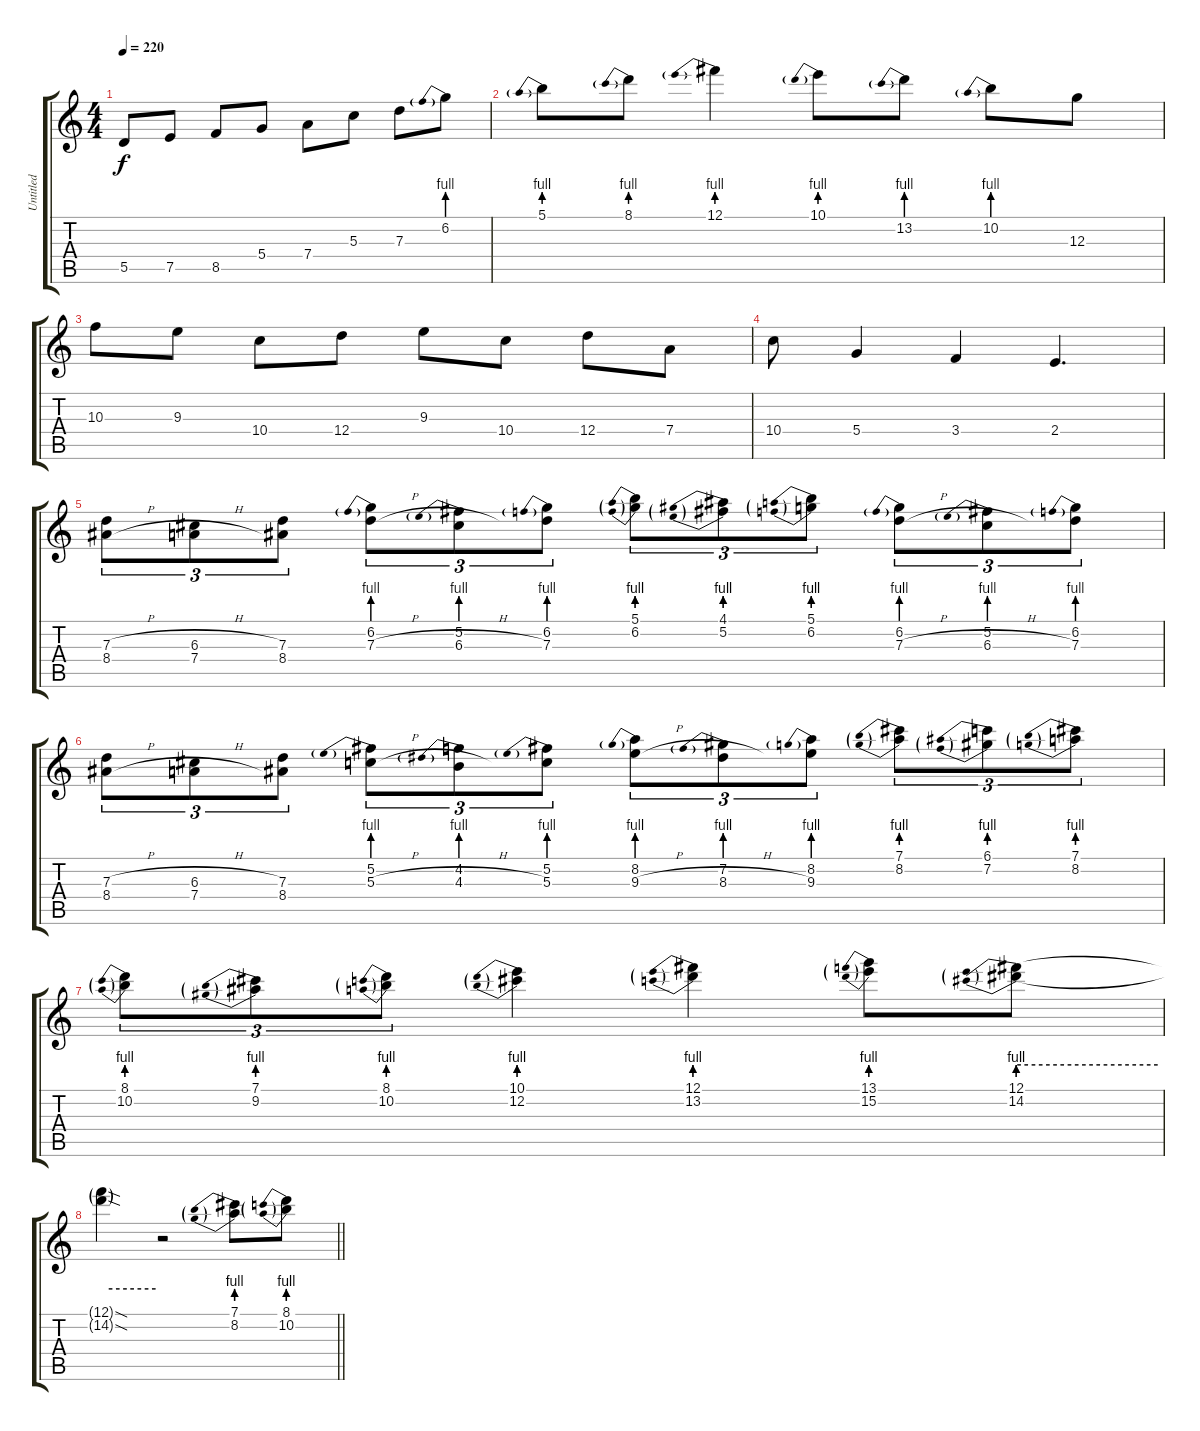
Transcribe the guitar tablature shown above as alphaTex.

\track ("Untitled" "Untitled") {instrument acousticguitarsteel}
\staff {score tabs}
\tuning (E4 B3 G3 D3 A2 E2) {hide}
\ts (4 4)
\tempo 220
\clef g2
\ks c
5.5.8{dy f} 7.5.8 8.5.8 5.4.8 7.4.8 5.3.8 7.3.8 6.2{be (prebend 0 4 60 4)}.8 |
5.1{be (prebend 0 4 60 4)}.8 8.1{be (prebend 0 4 60 4)}.8 12.1{be (prebend 0 4 60 4)}.4 10.1{be (prebend 0 4 60 4)}.8 13.2{be (prebend 0 4 60 4)}.8 10.2{be (prebend 0 4 60 4)}.8 12.3.8 |
10.3.8 9.3.8 10.4.8 12.4.8 9.3.8 10.4.8 12.4.8 7.4.8 |
10.4.8 5.4.4 3.4.4 2.4.4{d} |
(7.3{h} 8.4{h}).8{tu (3 2)} (6.3{h} 7.4{h}).8{tu (3 2)} (7.3 8.4).8{tu (3 2)} (6.2{be (prebend 0 4 60 4)} 7.3{h}).8{tu (3 2)} (5.2{be (prebend 0 4 60 4)} 6.3{h}).8{tu (3 2)} (6.2{be (prebend 0 4 60 4)} 7.3).8{tu (3 2)} (5.1{be (prebend 0 4 60 4)} 6.2{be (prebend 0 4 60 4)}).8{tu (3 2)} (4.1{be (prebend 0 4 60 4)} 5.2{be (prebend 0 4 60 4)}).8{tu (3 2)} (5.1{be (prebend 0 4 60 4)} 6.2{be (prebend 0 4 60 4)}).8{tu (3 2)} (6.2{be (prebend 0 4 60 4)} 7.3{h}).8{tu (3 2)} (5.2{be (prebend 0 4 60 4)} 6.3{h}).8{tu (3 2)} (6.2{be (prebend 0 4 60 4)} 7.3).8{tu (3 2)} |
(7.3{h} 8.4{h}).8{tu (3 2)} (6.3{h} 7.4{h}).8{tu (3 2)} (7.3 8.4).8{tu (3 2)} (5.2{be (prebend 0 4 60 4)} 5.3{h}).8{tu (3 2)} (4.2{be (prebend 0 4 60 4)} 4.3{h}).8{tu (3 2)} (5.2{be (prebend 0 4 60 4)} 5.3).8{tu (3 2)} (8.2{be (prebend 0 4 60 4)} 9.3{h}).8{tu (3 2)} (7.2{be (prebend 0 4 60 4)} 8.3{h}).8{tu (3 2)} (8.2{be (prebend 0 4 60 4)} 9.3).8{tu (3 2)} (7.1{be (prebend 0 4 60 4)} 8.2{be (prebend 0 4 60 4)}).8{tu (3 2)} (6.1{be (prebend 0 4 60 4)} 7.2{be (prebend 0 4 60 4)}).8{tu (3 2)} (7.1{be (prebend 0 4 60 4)} 8.2{be (prebend 0 4 60 4)}).8{tu (3 2)} |
(8.1{be (prebend 0 4 60 4)} 10.2{be (prebend 0 4 60 4)}).8{tu (3 2)} (7.1{be (prebend 0 4 60 4)} 9.2{be (prebend 0 4 60 4)}).8{tu (3 2)} (8.1{be (prebend 0 4 60 4)} 10.2{be (prebend 0 4 60 4)}).8{tu (3 2)} (10.1{be (prebend 0 4 60 4)} 12.2{be (prebend 0 4 60 4)}).4 (12.1{be (prebend 0 4 60 4)} 13.2{be (prebend 0 4 60 4)}).4 (13.1{be (prebend 0 4 60 4)} 15.2{be (prebend 0 4 60 4)}).8 (12.1{be (prebend 0 4 60 4)} 14.2{be (prebend 0 4 60 4)}).8 |
\barLineRight lightlight
(12.1{be (hold 0 4 60 4) sod t} 14.2{be (hold 0 4 60 4) sod t}).4 r.2 (7.1{be (prebend 0 4 60 4)} 8.2{be (prebend 0 4 60 4)}).8 (8.1{be (prebend 0 4 60 4)} 10.2{be (prebend 0 4 60 4)}).8
